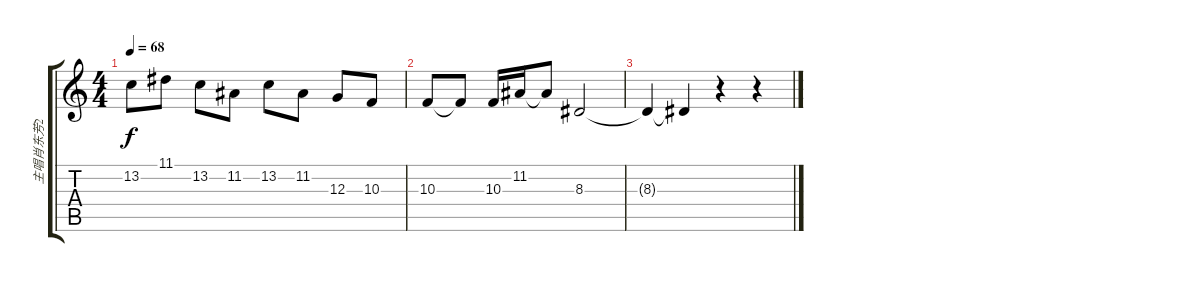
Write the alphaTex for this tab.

\track ("主唱肖东芳2" "主唱肖东芳2") {instrument stringensemble1}
\staff {score tabs}
\tuning (E4 B3 G3 D3 A2 E2) {hide}
\ts (4 4)
\tempo 68
\clef g2
\ks c
13.2.8{dy f} 11.1.8 13.2.8 11.2.8 13.2.8 11.2.8 12.3.8 10.3.8 |
10.3.8 10.3{t}.8 10.3.16 11.2.16 11.2{t}.8 8.3.2 |
8.3{t}.4 8.3{t}.4 r.4 r.4
